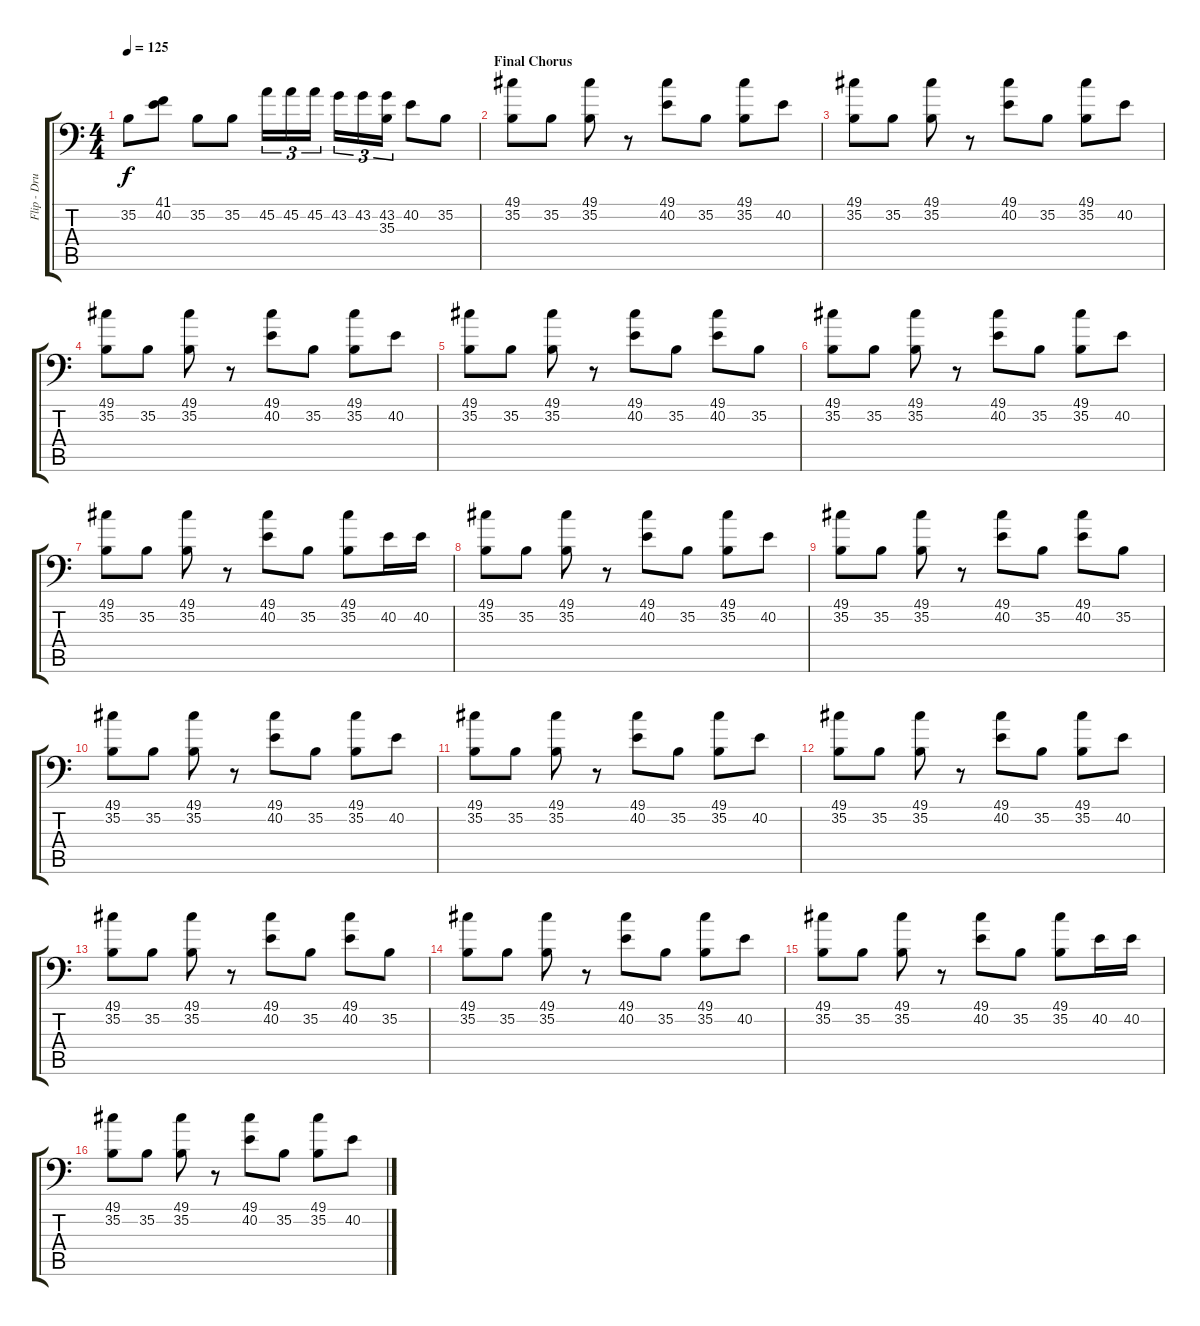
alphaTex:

\track ("Flip - Drums" "Flip - Dru") {instrument acousticgrandpiano}
\staff {score tabs}
\tuning (C-1 C-1 C-1 C-1 C-1 C-1) {hide}
\ts (4 4)
\tempo 125
\clef f4
\ks c
35.2.8{dy f} (41.1 40.2).8 35.2.8 35.2.8 45.2.16{tu (3 2)} 45.2.16{tu (3 2)} 45.2.16{tu (3 2)} 43.2.16{tu (3 2)} 43.2.16{tu (3 2)} (43.2 35.3).16{tu (3 2)} 40.2.8 35.2.8 |
\section ("" "Final Chorus")
(49.1 35.2).8 35.2.8 (49.1 35.2).8 r.8 (49.1 40.2).8 35.2.8 (49.1 35.2).8 40.2.8 |
(49.1 35.2).8 35.2.8 (49.1 35.2).8 r.8 (49.1 40.2).8 35.2.8 (49.1 35.2).8 40.2.8 |
(49.1 35.2).8 35.2.8 (49.1 35.2).8 r.8 (49.1 40.2).8 35.2.8 (49.1 35.2).8 40.2.8 |
(49.1 35.2).8 35.2.8 (49.1 35.2).8 r.8 (49.1 40.2).8 35.2.8 (49.1 40.2).8 35.2.8 |
(49.1 35.2).8 35.2.8 (49.1 35.2).8 r.8 (49.1 40.2).8 35.2.8 (49.1 35.2).8 40.2.8 |
(49.1 35.2).8 35.2.8 (49.1 35.2).8 r.8 (49.1 40.2).8 35.2.8 (49.1 35.2).8 40.2.16 40.2.16 |
(49.1 35.2).8 35.2.8 (49.1 35.2).8 r.8 (49.1 40.2).8 35.2.8 (49.1 35.2).8 40.2.8 |
(49.1 35.2).8 35.2.8 (49.1 35.2).8 r.8 (49.1 40.2).8 35.2.8 (49.1 40.2).8 35.2.8 |
(49.1 35.2).8 35.2.8 (49.1 35.2).8 r.8 (49.1 40.2).8 35.2.8 (49.1 35.2).8 40.2.8 |
(49.1 35.2).8 35.2.8 (49.1 35.2).8 r.8 (49.1 40.2).8 35.2.8 (49.1 35.2).8 40.2.8 |
(49.1 35.2).8 35.2.8 (49.1 35.2).8 r.8 (49.1 40.2).8 35.2.8 (49.1 35.2).8 40.2.8 |
(49.1 35.2).8 35.2.8 (49.1 35.2).8 r.8 (49.1 40.2).8 35.2.8 (49.1 40.2).8 35.2.8 |
(49.1 35.2).8 35.2.8 (49.1 35.2).8 r.8 (49.1 40.2).8 35.2.8 (49.1 35.2).8 40.2.8 |
(49.1 35.2).8 35.2.8 (49.1 35.2).8 r.8 (49.1 40.2).8 35.2.8 (49.1 35.2).8 40.2.16 40.2.16 |
(49.1 35.2).8 35.2.8 (49.1 35.2).8 r.8 (49.1 40.2).8 35.2.8 (49.1 35.2).8 40.2.8
